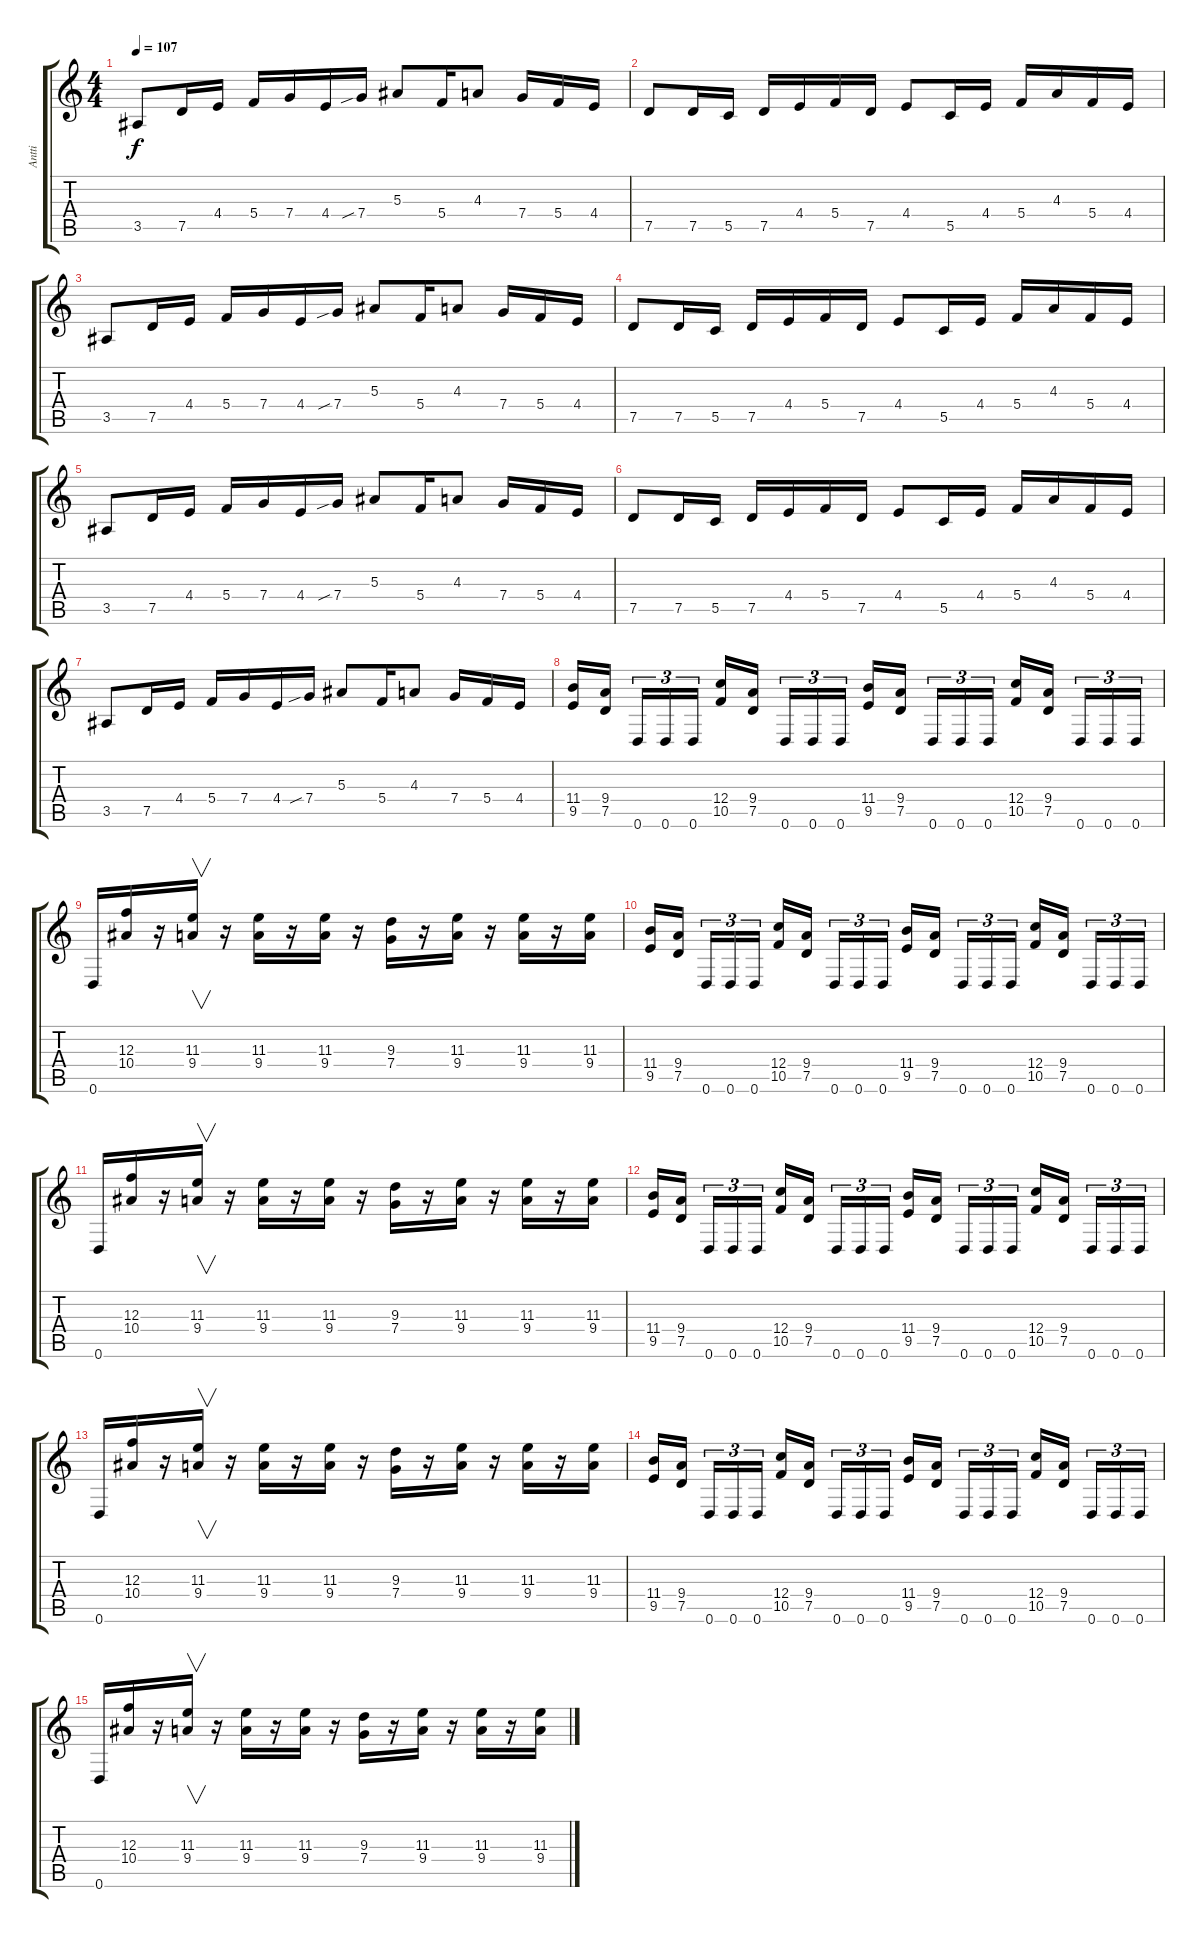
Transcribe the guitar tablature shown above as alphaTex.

\track ("Antti" "Antti") {instrument distortionguitar}
\staff {score tabs}
\tuning (D4 A3 F3 C3 G2 D2) {hide}
\ts (4 4)
\tempo 107
\clef g2
\ks c
3.5.8{dy f} 7.5.16 4.4.16 5.4.16 7.4.16 4.4.16 7.4{sib}.16 5.3.8 5.4.16 4.3.8 7.4.16 5.4.16 4.4.16 |
7.5.8 7.5.16 5.5.16 7.5.16 4.4.16 5.4.16 7.5.16 4.4.8 5.5.16 4.4.16 5.4.16 4.3.16 5.4.16 4.4.16 |
3.5.8 7.5.16 4.4.16 5.4.16 7.4.16 4.4.16 7.4{sib}.16 5.3.8 5.4.16 4.3.8 7.4.16 5.4.16 4.4.16 |
7.5.8 7.5.16 5.5.16 7.5.16 4.4.16 5.4.16 7.5.16 4.4.8 5.5.16 4.4.16 5.4.16 4.3.16 5.4.16 4.4.16 |
3.5.8 7.5.16 4.4.16 5.4.16 7.4.16 4.4.16 7.4{sib}.16 5.3.8 5.4.16 4.3.8 7.4.16 5.4.16 4.4.16 |
7.5.8 7.5.16 5.5.16 7.5.16 4.4.16 5.4.16 7.5.16 4.4.8 5.5.16 4.4.16 5.4.16 4.3.16 5.4.16 4.4.16 |
3.5.8 7.5.16 4.4.16 5.4.16 7.4.16 4.4.16 7.4{sib}.16 5.3.8 5.4.16 4.3.8 7.4.16 5.4.16 4.4.16 |
(11.4 9.5).16 (9.4 7.5).16 0.6.16{tu (3 2)} 0.6.16{tu (3 2)} 0.6.16{tu (3 2)} (12.4 10.5).16 (9.4 7.5).16 0.6.16{tu (3 2)} 0.6.16{tu (3 2)} 0.6.16{tu (3 2)} (11.4 9.5).16 (9.4 7.5).16 0.6.16{tu (3 2)} 0.6.16{tu (3 2)} 0.6.16{tu (3 2)} (12.4 10.5).16 (9.4 7.5).16 0.6.16{tu (3 2)} 0.6.16{tu (3 2)} 0.6.16{tu (3 2)} |
0.6.16 (12.3 10.4).16 r.16 (11.3 9.4).16{v} r.16 (11.3 9.4).16 r.16 (11.3 9.4).16 r.16 (9.3 7.4).16 r.16 (11.3 9.4).16 r.16 (11.3 9.4).16 r.16 (11.3 9.4).16 |
(11.4 9.5).16 (9.4 7.5).16 0.6.16{tu (3 2)} 0.6.16{tu (3 2)} 0.6.16{tu (3 2)} (12.4 10.5).16 (9.4 7.5).16 0.6.16{tu (3 2)} 0.6.16{tu (3 2)} 0.6.16{tu (3 2)} (11.4 9.5).16 (9.4 7.5).16 0.6.16{tu (3 2)} 0.6.16{tu (3 2)} 0.6.16{tu (3 2)} (12.4 10.5).16 (9.4 7.5).16 0.6.16{tu (3 2)} 0.6.16{tu (3 2)} 0.6.16{tu (3 2)} |
0.6.16 (12.3 10.4).16 r.16 (11.3 9.4).16{v} r.16 (11.3 9.4).16 r.16 (11.3 9.4).16 r.16 (9.3 7.4).16 r.16 (11.3 9.4).16 r.16 (11.3 9.4).16 r.16 (11.3 9.4).16 |
(11.4 9.5).16 (9.4 7.5).16 0.6.16{tu (3 2)} 0.6.16{tu (3 2)} 0.6.16{tu (3 2)} (12.4 10.5).16 (9.4 7.5).16 0.6.16{tu (3 2)} 0.6.16{tu (3 2)} 0.6.16{tu (3 2)} (11.4 9.5).16 (9.4 7.5).16 0.6.16{tu (3 2)} 0.6.16{tu (3 2)} 0.6.16{tu (3 2)} (12.4 10.5).16 (9.4 7.5).16 0.6.16{tu (3 2)} 0.6.16{tu (3 2)} 0.6.16{tu (3 2)} |
0.6.16 (12.3 10.4).16 r.16 (11.3 9.4).16{v} r.16 (11.3 9.4).16 r.16 (11.3 9.4).16 r.16 (9.3 7.4).16 r.16 (11.3 9.4).16 r.16 (11.3 9.4).16 r.16 (11.3 9.4).16 |
(11.4 9.5).16 (9.4 7.5).16 0.6.16{tu (3 2)} 0.6.16{tu (3 2)} 0.6.16{tu (3 2)} (12.4 10.5).16 (9.4 7.5).16 0.6.16{tu (3 2)} 0.6.16{tu (3 2)} 0.6.16{tu (3 2)} (11.4 9.5).16 (9.4 7.5).16 0.6.16{tu (3 2)} 0.6.16{tu (3 2)} 0.6.16{tu (3 2)} (12.4 10.5).16 (9.4 7.5).16 0.6.16{tu (3 2)} 0.6.16{tu (3 2)} 0.6.16{tu (3 2)} |
0.6.16 (12.3 10.4).16 r.16 (11.3 9.4).16{v} r.16 (11.3 9.4).16 r.16 (11.3 9.4).16 r.16 (9.3 7.4).16 r.16 (11.3 9.4).16 r.16 (11.3 9.4).16 r.16 (11.3 9.4).16
